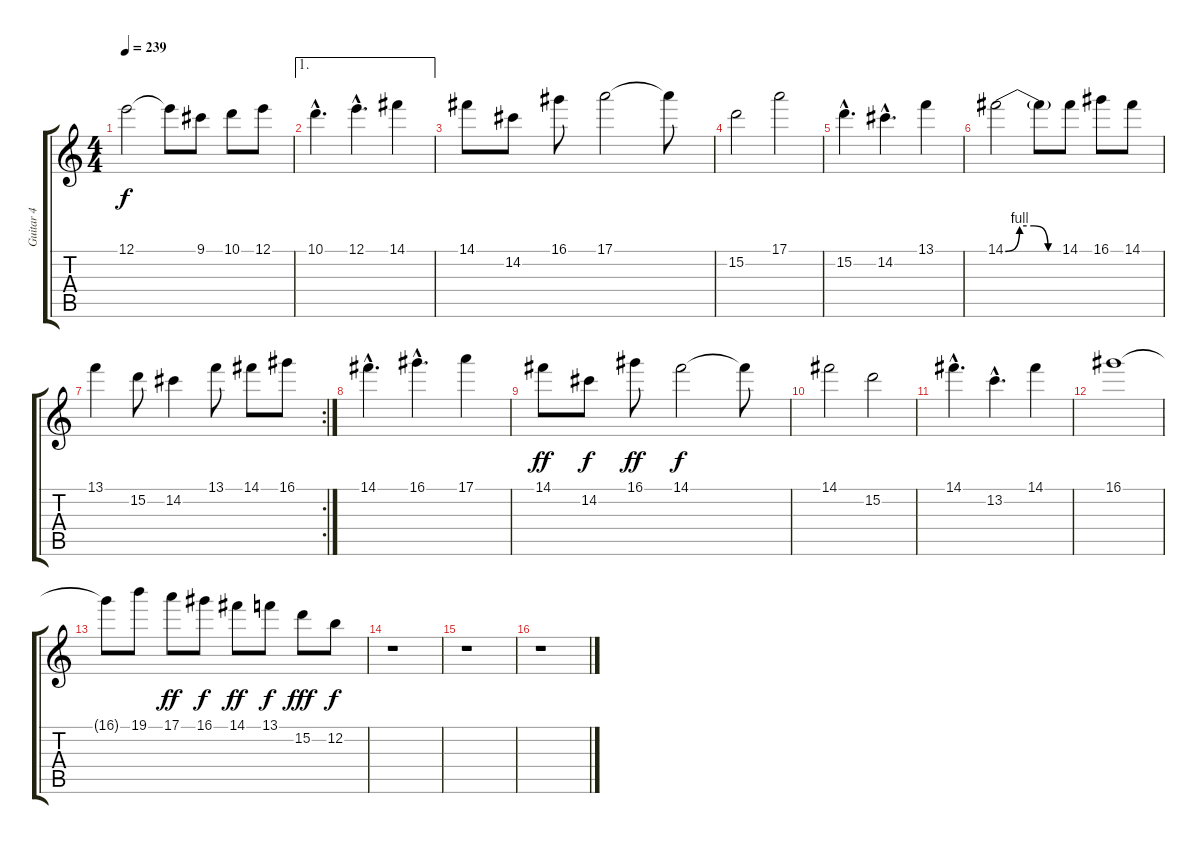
\track ("Guitar 4" "Guitar 4") {instrument distortionguitar}
\staff {score tabs}
\tuning (E4 B3 G3 D3 A2 E2) {hide}
\ts (4 4)
\tempo 239
\clef g2
\ks c
12.1{t}.2{dy f} 12.1{t}.8 9.1.8 10.1.8 12.1.8 |
\ae 1
10.1{hac}.4{d} 12.1{hac}.4{d} 14.1.4 |
14.1.8 14.2.8 16.1.8 17.1.2 17.1{t}.8 |
15.2.2 17.1.2 |
15.2{hac}.4{d} 14.2{hac}.4{d} 13.1.4 |
14.1{be (custom 0 0 15 4 30 4 45 0 60 0)}.2 14.1{t}.8 14.1.8 16.1.8 14.1.8 |
\rc 2
13.1.4 15.2.8 14.2.4 13.1.8 14.1.8 16.1.8 |
14.1{hac}.4{d} 16.1{hac}.4{d} 17.1.4 |
14.1.8{dy ff} 14.2.8{dy f} 16.1.8{dy ff} 14.1.2{dy f} 14.1{t}.8 |
14.1.2 15.2.2 |
14.1{hac}.4{d} 13.2{hac}.4{d} 14.1.4 |
16.1.1 |
16.1{t}.8 19.1.8 17.1.8{dy ff} 16.1.8{dy f} 14.1.8{dy ff} 13.1.8{dy f} 15.2.8{dy fff} 12.2.8{dy f} |
r.1 |
r.1 |
r.1
